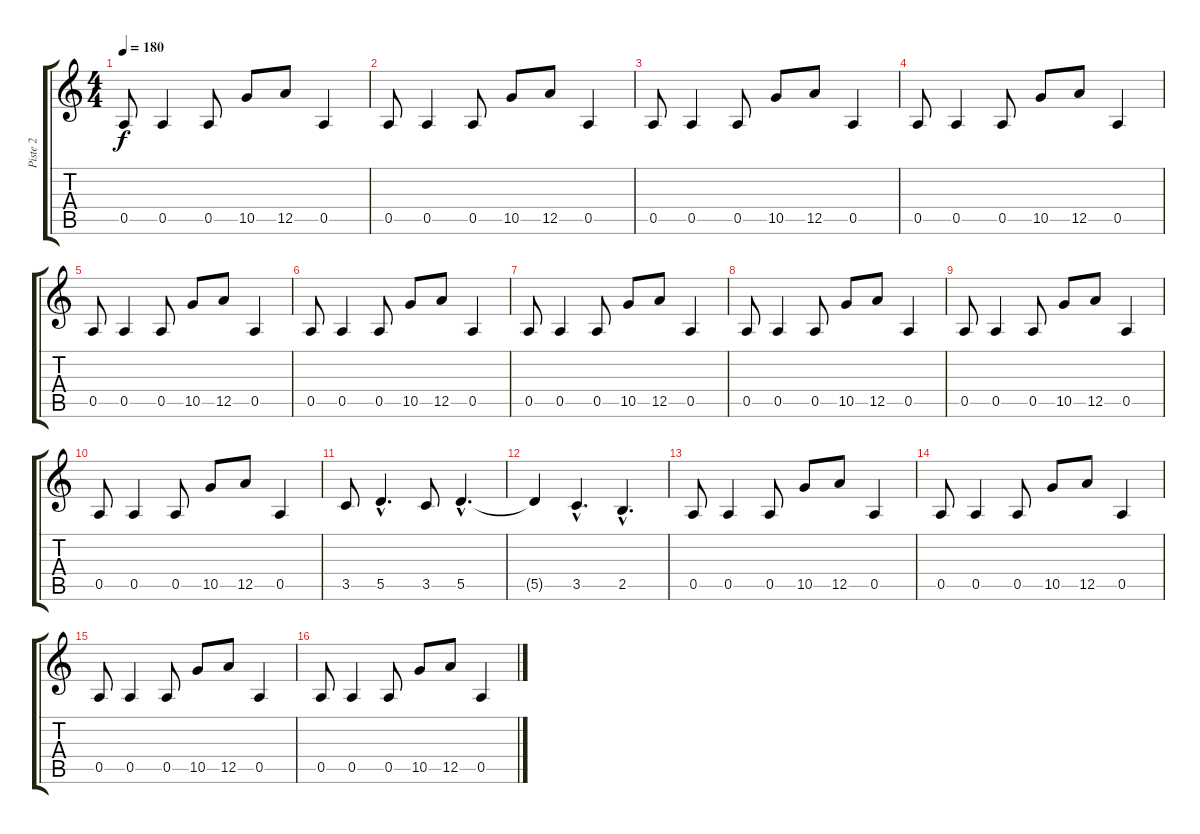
\track ("Piste 2" "Piste 2") {instrument distortionguitar}
\staff {score tabs}
\tuning (E4 B3 G3 D3 A2 E2) {hide}
\ts (4 4)
\tempo 180
\clef g2
\ks c
0.5.8{dy f} 0.5.4 0.5.8 10.5.8 12.5.8 0.5.4 |
0.5.8 0.5.4 0.5.8 10.5.8 12.5.8 0.5.4 |
0.5.8 0.5.4 0.5.8 10.5.8 12.5.8 0.5.4 |
0.5.8 0.5.4 0.5.8 10.5.8 12.5.8 0.5.4 |
0.5.8 0.5.4 0.5.8 10.5.8 12.5.8 0.5.4 |
0.5.8 0.5.4 0.5.8 10.5.8 12.5.8 0.5.4 |
0.5.8 0.5.4 0.5.8 10.5.8 12.5.8 0.5.4 |
0.5.8 0.5.4 0.5.8 10.5.8 12.5.8 0.5.4 |
0.5.8 0.5.4 0.5.8 10.5.8 12.5.8 0.5.4 |
0.5.8 0.5.4 0.5.8 10.5.8 12.5.8 0.5.4 |
3.5.8 5.5{hac}.4{d} 3.5.8 5.5{hac}.4{d} |
5.5{t}.4 3.5{hac}.4{d} 2.5{hac}.4{d} |
0.5.8 0.5.4 0.5.8 10.5.8 12.5.8 0.5.4 |
0.5.8 0.5.4 0.5.8 10.5.8 12.5.8 0.5.4 |
0.5.8 0.5.4 0.5.8 10.5.8 12.5.8 0.5.4 |
0.5.8 0.5.4 0.5.8 10.5.8 12.5.8 0.5.4
